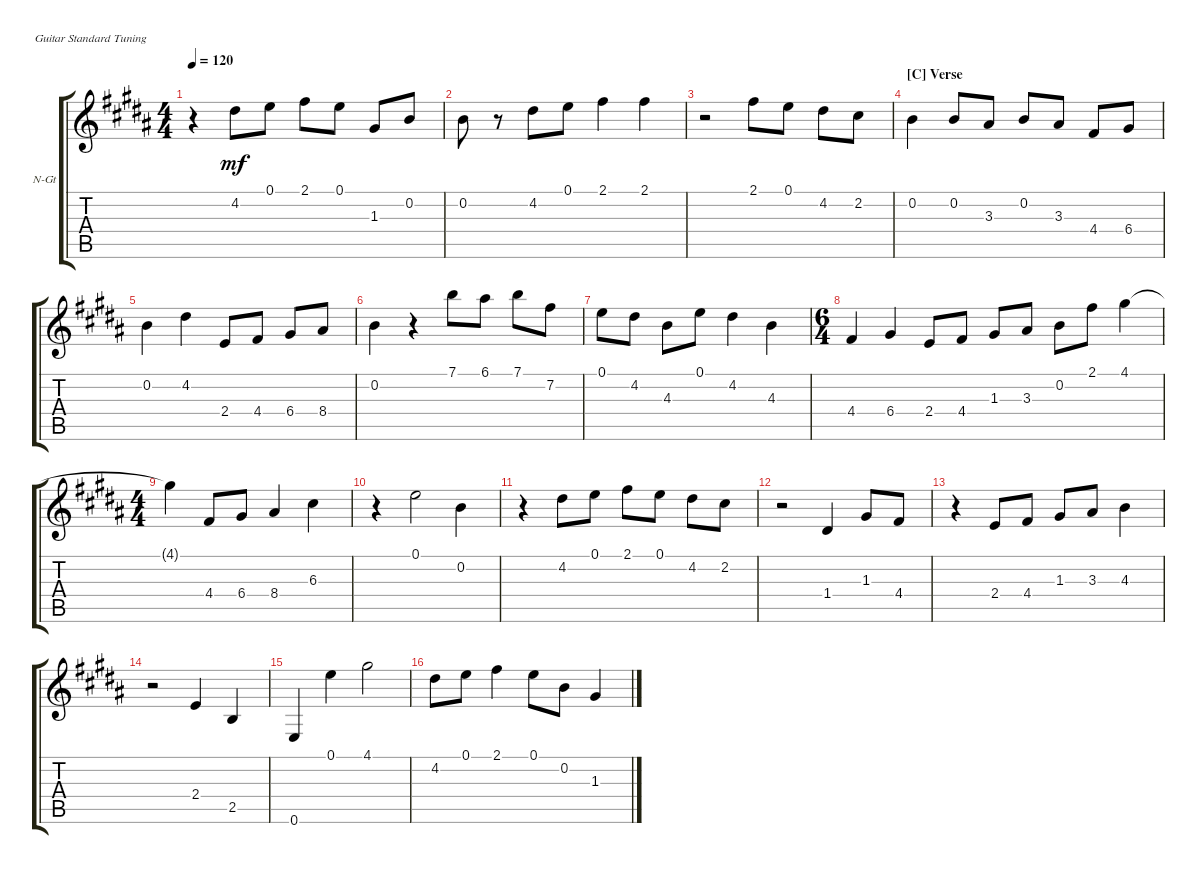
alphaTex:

\defaultSystemsLayout 4
\bracketExtendMode groupsimilarinstruments
\firstSystemTrackNameOrientation horizontal
\otherSystemsTrackNameOrientation horizontal
\track ("Solo Guitar" "N-Gt") {instrument acousticguitarnylon}
\staff {score tabs}
\tuning (E4 B3 G3 D3 A2 E2)
\ts (4 4)
\tempo 120
\clef g2
\scale
0.333333
\ks b
r.4{dy mf} 4.2.8 0.1.8 2.1.8 0.1.8 1.3.8 0.2.8 |
0.2.8 r.8 4.2.8 0.1.8 2.1.4 2.1.4 |
r.2 2.1.8 0.1.8 4.2.8 2.2.8 |
\section ("C" "Verse")
0.2.4 0.2.8 3.3.8 0.2.8 3.3.8 4.4.8 6.4.8 |
0.2.4 4.2.4 2.4.8 4.4.8 6.4.8 8.4.8 |
0.2.4 r.4 7.1.8 6.1.8 7.1.8 7.2.8 |
0.1.8 4.2.8 4.3.8 0.1.8 4.2.4 4.3.4 |
\ts (6 4)
4.4.4 6.4.4 2.4.8 4.4.8 1.3.8 3.3.8 0.2.8 2.1.8 4.1.4 |
\ts (4 4)
4.1{t}.4 4.4.8 6.4.8 8.4.4 6.3.4 |
r.4 0.1.2 0.2.4 |
r.4 4.2.8 0.1.8 2.1.8 0.1.8 4.2.8 2.2.8 |
r.2 1.4.4 1.3.8 4.4.8 |
r.4 2.4.8 4.4.8 1.3.8 3.3.8 4.3.4 |
r.2 2.4.4 2.5.4 |
0.6.4 0.1.4 4.1.2 |
4.2.8 0.1.8 2.1.4 0.1.8 0.2.8 1.3.4
